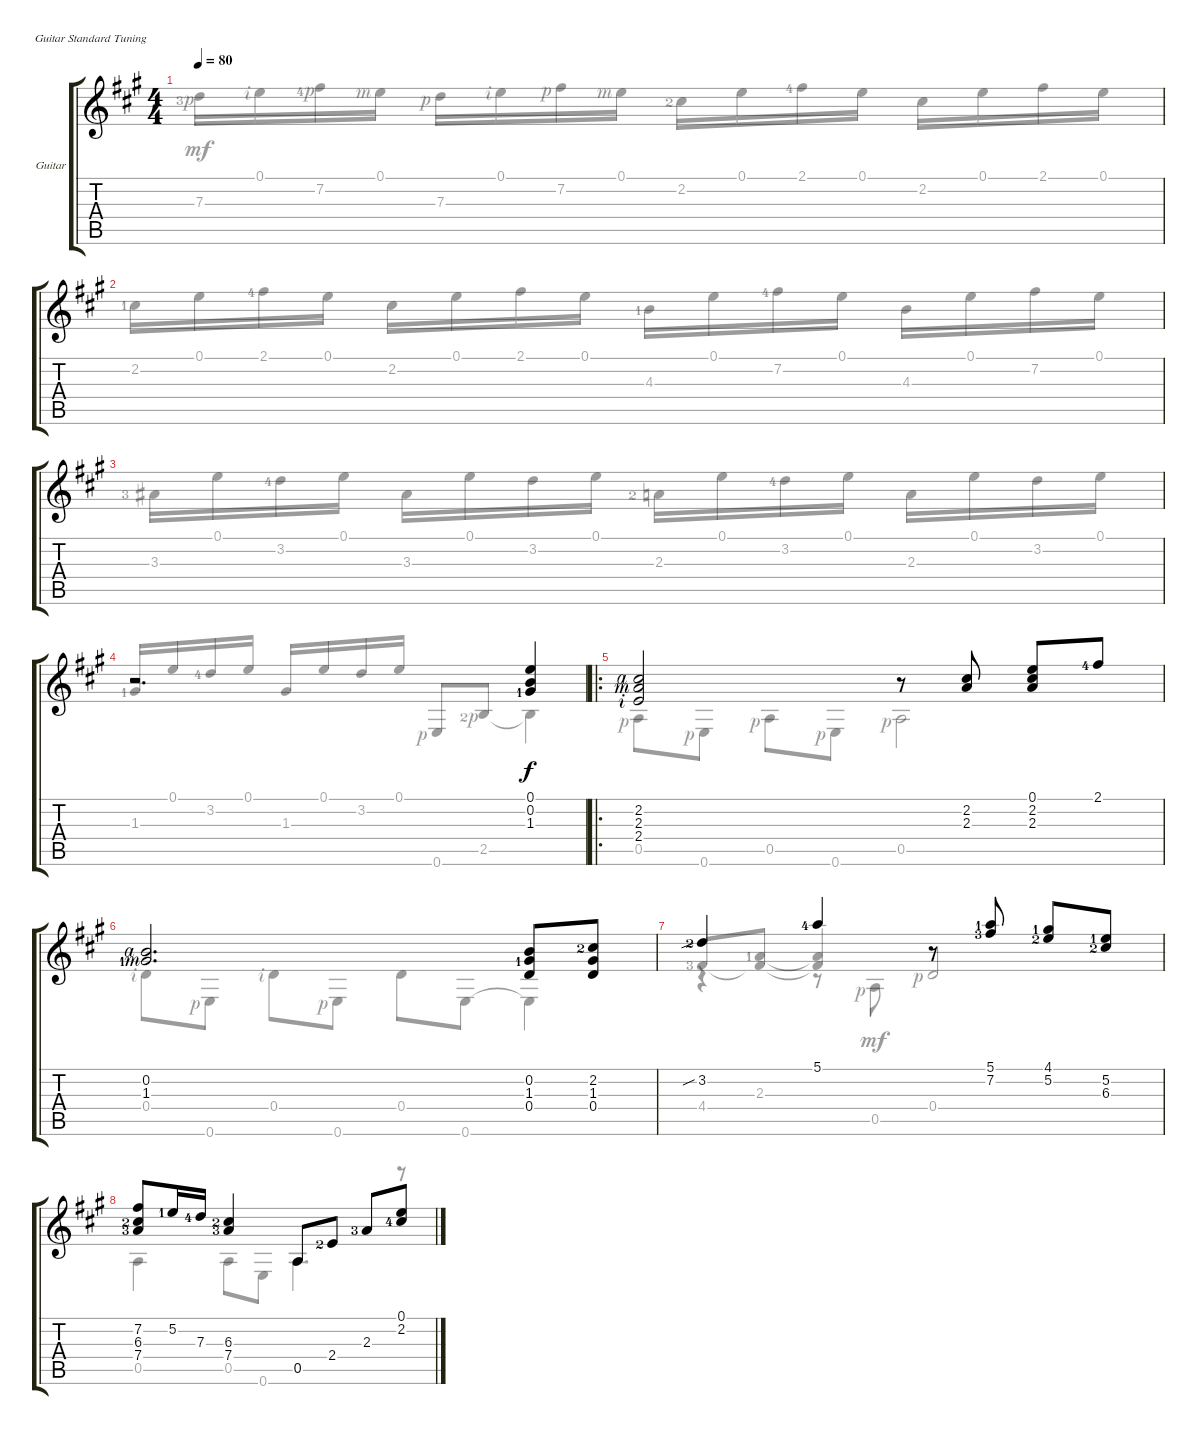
\defaultSystemsLayout 4
\bracketExtendMode groupsimilarinstruments
\firstSystemTrackNameOrientation horizontal
\otherSystemsTrackNameOrientation horizontal
\track (" Guitar" " Guitar") {instrument acousticguitarsteel}
\staff {score tabs}
\tuning (E4 B3 G3 D3 A2 E2)
\voice
\ts (4 4)
\tempo 80
\clef g2
\ks a
|
|
|
r.2{d} (0.1 0.2 1.3{lf 2}).4 |
\ro
(2.2{rf 4} 2.3{rf 3} 2.4{rf 2}).2 r.8 (2.2 2.3).8 (0.1 2.2 2.3).8 2.1{lf 5}.8 |
(0.2{rf 4} 1.3{lf 2 rf 3}).2{d} (0.2 1.3{lf 2} 0.4).8 (0.4 1.3 2.2{lf 3}).8 |
3.2{sib lf 3}.4 5.1{lf 5}.4 r.8 (5.1{lf 2} 7.2{lf 4}).8 (5.2{lf 3} 4.1{lf 2}).8 (6.3{lf 3} 5.2{lf 2}).8 |
(7.2 6.3{lf 3} 7.4{lf 4}).8 5.2{lf 2}.16 7.3{lf 5}.16 (6.3{lf 3} 7.4{lf 4}).4 0.5.8 2.4{lf 3}.8 2.3{lf 4}.8 (0.1 2.2{lf 5}).8
\voice
\clef g2
\ottava regular
\simile none
\ks a
7.3{lf 4 rf 1}.16{dy mf} 0.1{rf 2}.16 7.2{lf 5 rf 1}.16 0.1{rf 3}.16 7.3{rf 1}.16 0.1{rf 2}.16 7.2{rf 1}.16 0.1{rf 3}.16 2.2{lf 3}.16 0.1.16 2.1{lf 5}.16 0.1.16 2.2.16 0.1.16 2.1.16 0.1.16 |
2.2{lf 2}.16 0.1.16 2.1{lf 5}.16 0.1.16 2.2.16 0.1.16 2.1.16 0.1.16 4.3{lf 2}.16 0.1.16 7.2{lf 5}.16 0.1.16 4.3.16 0.1.16 7.2.16 0.1.16 |
3.3{lf 4}.16 0.1.16 3.2{lf 5}.16 0.1.16 3.3.16 0.1.16 3.2.16 0.1.16 2.3{lf 3}.16 0.1.16 3.2{lf 5}.16 0.1.16 2.3.16 0.1.16 3.2.16 0.1.16 |
1.3{lf 2}.16{beam invert} 0.1.16 3.2{lf 5}.16 0.1.16 1.3.16{beam invert} 0.1.16 3.2.16 0.1.16 0.6{rf 1}.8{beam invert} 2.5{lf 3 rf 1}.8 2.5{t}.4 |
0.5{rf 1}.8 0.6{rf 1}.8 0.5{rf 1}.8 0.6{rf 1}.8 0.5{rf 1}.2 |
0.4{rf 2}.8 0.6{rf 1}.8 0.4{rf 2}.8 0.6{rf 1}.8 0.4.8 0.6.8 0.6{t}.4 |
4.4{lf 4}.8{beam invert} (2.3{lf 2} 4.4{t}).8 (2.3{t} 4.4{t}).4{beam invert} 0.4{rf 1}.2{beam invert} |
0.5.4 0.5.8 0.6.8 0.5.4{d} r.8
\voice
\clef g2
\ottava regular
\simile none
\ks a
|
|
|
|
|
|
r.4 r.8 0.5{rf 1}.8 |
